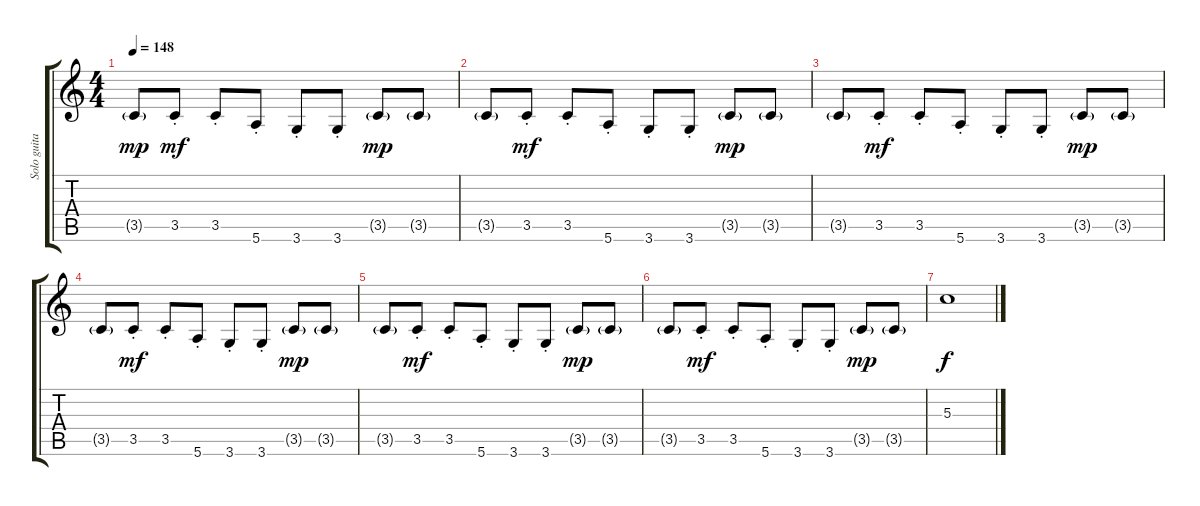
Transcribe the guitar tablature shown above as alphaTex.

\track ("Solo guitar 1" "Solo guita") {instrument overdrivenguitar}
\staff {score tabs}
\tuning (E4 B3 G3 D3 A2 E2) {hide}
\ts (4 4)
\tempo 148
\clef g2
\ks c
3.5{g}.8{dy mp volume 11 balance 8 instrument cello} 3.5{st}.8{dy mf} 3.5{st}.8 5.6{st}.8 3.6{st}.8 3.6{st}.8 3.5{g}.8{dy mp} 3.5{g}.8 |
3.5{g}.8{volume 11 balance 8 instrument cello} 3.5{st}.8{dy mf} 3.5{st}.8 5.6{st}.8 3.6{st}.8 3.6{st}.8 3.5{g}.8{dy mp} 3.5{g}.8 |
3.5{g}.8{volume 11 balance 8 instrument cello} 3.5{st}.8{dy mf} 3.5{st}.8 5.6{st}.8 3.6{st}.8 3.6{st}.8 3.5{g}.8{dy mp} 3.5{g}.8 |
3.5{g}.8{volume 11 balance 8 instrument cello} 3.5{st}.8{dy mf} 3.5{st}.8 5.6{st}.8 3.6{st}.8 3.6{st}.8 3.5{g}.8{dy mp} 3.5{g}.8 |
3.5{g}.8{volume 11 balance 8 instrument cello} 3.5{st}.8{dy mf} 3.5{st}.8 5.6{st}.8 3.6{st}.8 3.6{st}.8 3.5{g}.8{dy mp} 3.5{g}.8 |
3.5{g}.8{volume 11 balance 8 instrument cello} 3.5{st}.8{dy mf} 3.5{st}.8 5.6{st}.8 3.6{st}.8 3.6{st}.8 3.5{g}.8{dy mp} 3.5{g}.8 |
5.3.1{dy f}
